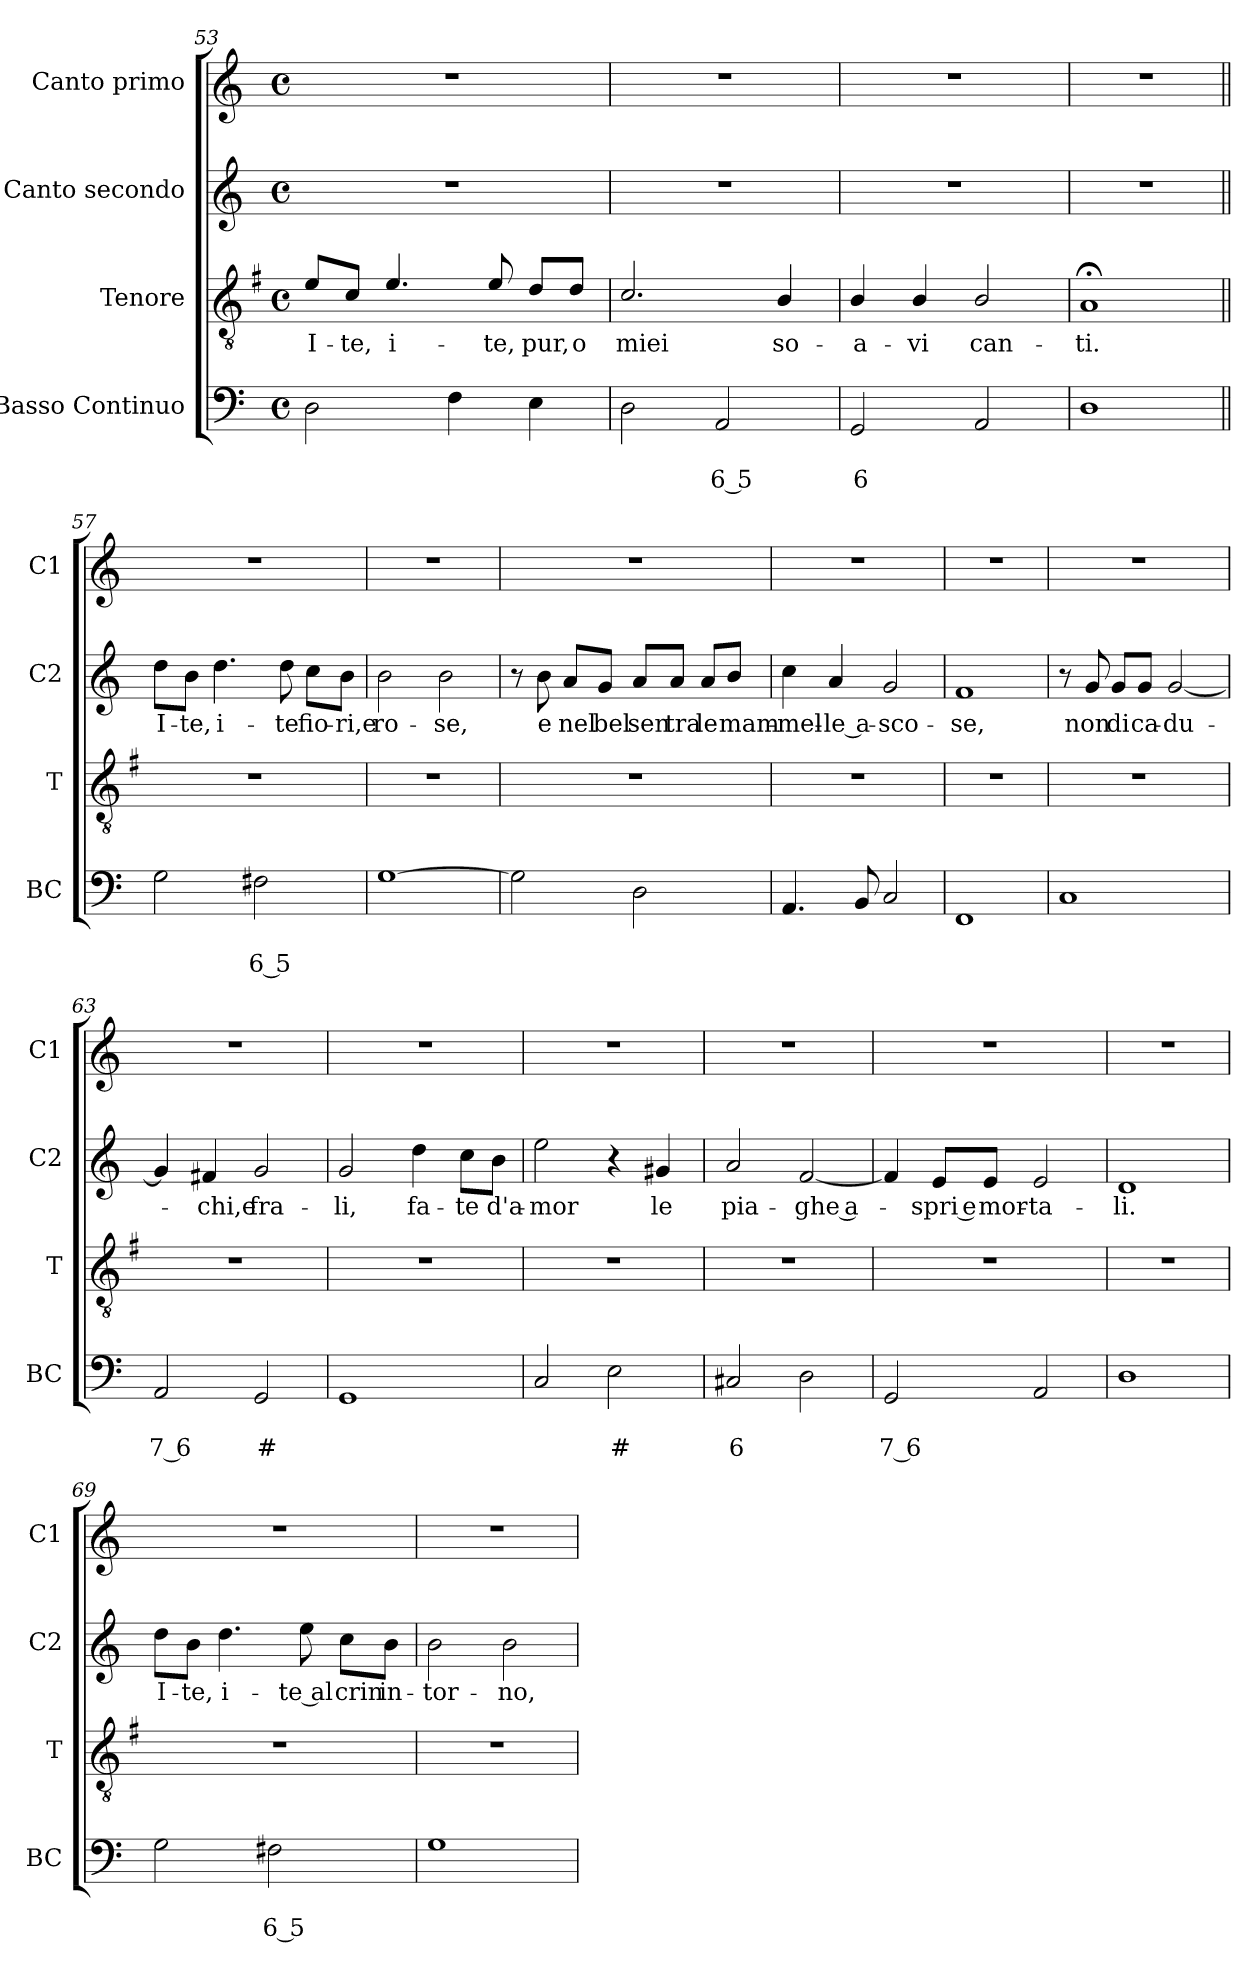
**kern	**text	**text	**kern	**text	**kern	**text	**kern
*part4	*part4	*part4	*part3	*part3	*part2	*part2	*part1
*staff4	*staff4	*staff4	*staff3	*staff3	*staff2	*staff2	*staff1
*I"Basso Continuo	*	*	*I"Tenore	*	*I"Canto secondo	*	*I"Canto primo
*I'BC	*	*	*I'T	*	*I'C2	*	*I'C1
*clefF4	*	*	*clefGv2	*	*clefG2	*	*clefG2
*	*	*	*ITrd4c7	*	*	*	*
*k[]	*	*	*k[]	*	*k[]	*	*k[]
*C:	*	*	*C:	*	*C:	*	*C:
*M4/4	*	*	*M4/4	*	*M4/4	*	*M4/4
*met(c)	*	*	*met(c)	*	*met(c)	*	*met(c)
=53	=53	=53	=53	=53	=53	=53	=53
!	!	!	!	!LO:LY:b	!	!	!
2D\	.	.	8A/L	I-	1r	.	1r
!	!	!	!	!LO:LY:b	!	!	!
.	.	.	8F/J	-te,	.	.	.
!	!	!	!	!LO:LY:b	!	!	!
.	.	.	4.A/	i-	.	.	.
4F\	.	.	.	.	.	.	.
!	!	!	!	!LO:LY:b	!	!	!
.	.	.	8A/	-te,	.	.	.
!	!	!	!	!LO:LY:b	!	!	!
4E\	.	.	8G/L	pur,	.	.	.
!	!	!	!	!LO:LY:b	!	!	!
.	.	.	8G/J	o	.	.	.
=54	=54	=54	=54	=54	=54	=54	=54
!	!	!	!	!LO:LY:b	!	!	!
2D\	.	.	2.F/	miei	1r	.	1r
!	!	!LO:LY:b	!	!	!	!	!
2AA/	.	6 5	.	.	.	.	.
!	!	!	!	!LO:LY:b	!	!	!
.	.	.	4E/	so-	.	.	.
=55	=55	=55	=55	=55	=55	=55	=55
!	!	!LO:LY:b	!	!LO:LY:b	!	!	!
2GG/	.	6	4E/	-a-	1r	.	1r
!	!	!	!	!LO:LY:b	!	!	!
.	.	.	4E/	-vi	.	.	.
!	!	!	!	!LO:LY:b	!	!	!
2AA/	.	.	2E/	can-	.	.	.
=56	=56	=56	=56	=56	=56	=56	=56
!	!	!	!	!LO:LY:b	!	!	!
1D	.	.	1D;<	-ti.	1r	.	1r
!!LO:LB:g=z
=57||	=57||	=57||	=57||	=57||	=57||	=57||	=57||
!	!	!	!	!	!	!LO:LY:b	!
2G\	.	.	1r	.	8dd\L	I-	1r
!	!	!	!	!	!	!LO:LY:b	!
.	.	.	.	.	8b\J	-te,	.
!	!	!	!	!	!	!LO:LY:b	!
.	.	.	.	.	4.dd\	i-	.
!	!	!LO:LY:b	!	!	!	!	!
2F#X\	.	6 5	.	.	.	.	.
!	!	!	!	!	!	!LO:LY:b	!
.	.	.	.	.	8dd\	-te	.
!	!	!	!	!	!	!LO:LY:b	!
.	.	.	.	.	8cc\L	fio-	.
!	!	!	!	!	!	!LO:LY:b	!
.	.	.	.	.	8b\J	-ri,e	.
=58	=58	=58	=58	=58	=58	=58	=58
!	!	!	!	!	!	!LO:LY:b	!
[1G	.	.	1r	.	2b\	ro-	1r
!	!	!	!	!	!	!LO:LY:b	!
.	.	.	.	.	2b\	-se,	.
=59	=59	=59	=59	=59	=59	=59	=59
2G\]	.	.	1r	.	8r	.	1r
!	!	!	!	!	!	!LO:LY:b	!
.	.	.	.	.	8b\	e	.
!	!	!	!	!	!	!LO:LY:b	!
.	.	.	.	.	8a/L	nel	.
!	!	!	!	!	!	!LO:LY:b	!
.	.	.	.	.	8g/J	bel	.
!	!	!	!	!	!	!LO:LY:b	!
2D\	.	.	.	.	8a/L	sen	.
!	!	!	!	!	!	!LO:LY:b	!
.	.	.	.	.	8a/J	tra	.
!	!	!	!	!	!	!LO:LY:b	!
.	.	.	.	.	8a/L	le	.
!	!	!	!	!	!	!LO:LY:b	!
.	.	.	.	.	8b/J	mam-	.
=60	=60	=60	=60	=60	=60	=60	=60
!	!	!	!	!	!	!LO:LY:b	!
4.AA/	.	.	1r	.	4cc\	-mel-	1r
!	!	!	!	!	!	!LO:LY:b	!
.	.	.	.	.	4a/	-le a-	.
8BB/	.	.	.	.	.	.	.
!	!	!	!	!	!	!LO:LY:b	!
2C/	.	.	.	.	2g/	-sco-	.
=61	=61	=61	=61	=61	=61	=61	=61
!	!	!	!	!	!	!LO:LY:b	!
1FF	.	.	1r	.	1f	-se,	1r
=62	=62	=62	=62	=62	=62	=62	=62
1C	.	.	1r	.	8r	.	1r
!	!	!	!	!	!	!LO:LY:b	!
.	.	.	.	.	8g/	non	.
!	!	!	!	!	!	!LO:LY:b	!
.	.	.	.	.	8g/L	di	.
!	!	!	!	!	!	!LO:LY:b	!
.	.	.	.	.	8g/J	ca-	.
!	!	!	!	!	!	!LO:LY:b	!
.	.	.	.	.	[2g/	-du-	.
!!LO:LB:g=z
=63	=63	=63	=63	=63	=63	=63	=63
!	!	!LO:LY:b	!	!	!	!	!
2AA/	.	7 6	1r	.	4g/]	.	1r
!	!	!	!	!	!	!LO:LY:b	!
.	.	.	.	.	4f#X/	-chi,e	.
!	!	!LO:LY:b	!	!	!	!LO:LY:b	!
2GG/	.	#	.	.	2g/	fra-	.
=64	=64	=64	=64	=64	=64	=64	=64
!	!	!	!	!	!	!LO:LY:b	!
1GG	.	.	1r	.	2g/	-li,	1r
!	!	!	!	!	!	!LO:LY:b	!
.	.	.	.	.	4dd\	fa-	.
!	!	!	!	!	!	!LO:LY:b	!
.	.	.	.	.	8cc\L	-te	.
!	!	!	!	!	!	!LO:LY:b	!
.	.	.	.	.	8b\J	d'a-	.
=65	=65	=65	=65	=65	=65	=65	=65
!	!	!	!	!	!	!LO:LY:b	!
2C/	.	.	1r	.	2ee\	-mor	1r
!	!	!LO:LY:b	!	!	!	!	!
2E\	.	#	.	.	4r	.	.
!	!	!	!	!	!	!LO:LY:b	!
.	.	.	.	.	4g#X/	le	.
=66	=66	=66	=66	=66	=66	=66	=66
!	!	!LO:LY:b	!	!	!	!LO:LY:b	!
2C#X/	.	6	1r	.	2a/	pia-	1r
!	!	!	!	!	!	!LO:LY:b	!
2D\	.	.	.	.	[2f/	-ghe a-	.
=67	=67	=67	=67	=67	=67	=67	=67
!	!	!LO:LY:b	!	!	!	!	!
2GG/	.	7 6	1r	.	4f/]	.	1r
!	!	!	!	!	!	!LO:LY:b	!
.	.	.	.	.	8e/L	-spri e	.
!	!	!	!	!	!	!LO:LY:b	!
.	.	.	.	.	8e/J	mor-	.
!	!	!	!	!	!	!LO:LY:b	!
2AA/	.	.	.	.	2e/	-ta-	.
=68	=68	=68	=68	=68	=68	=68	=68
!	!	!	!	!	!	!LO:LY:b	!
1D	.	.	1r	.	1d	-li.	1r
!!LO:LB:g=z
=69	=69	=69	=69	=69	=69	=69	=69
!	!	!	!	!	!	!LO:LY:b	!
2G\	.	.	1r	.	8dd\L	I-	1r
!	!	!	!	!	!	!LO:LY:b	!
.	.	.	.	.	8b\J	-te,	.
!	!	!	!	!	!	!LO:LY:b	!
.	.	.	.	.	4.dd\	i-	.
!	!	!LO:LY:b	!	!	!	!	!
2F#X\	.	6 5	.	.	.	.	.
!	!	!	!	!	!	!LO:LY:b	!
.	.	.	.	.	8ee\	-te al	.
!	!	!	!	!	!	!LO:LY:b	!
.	.	.	.	.	8cc\L	crin	.
!	!	!	!	!	!	!LO:LY:b	!
.	.	.	.	.	8b\J	in-	.
=70	=70	=70	=70	=70	=70	=70	=70
!	!	!	!	!	!	!LO:LY:b	!
1G	.	.	1r	.	2b\	-tor-	1r
!	!	!	!	!	!	!LO:LY:b	!
.	.	.	.	.	2b\	-no,	.
=	=	=	=	=	=	=	=
*-	*-	*-	*-	*-	*-	*-	*-
